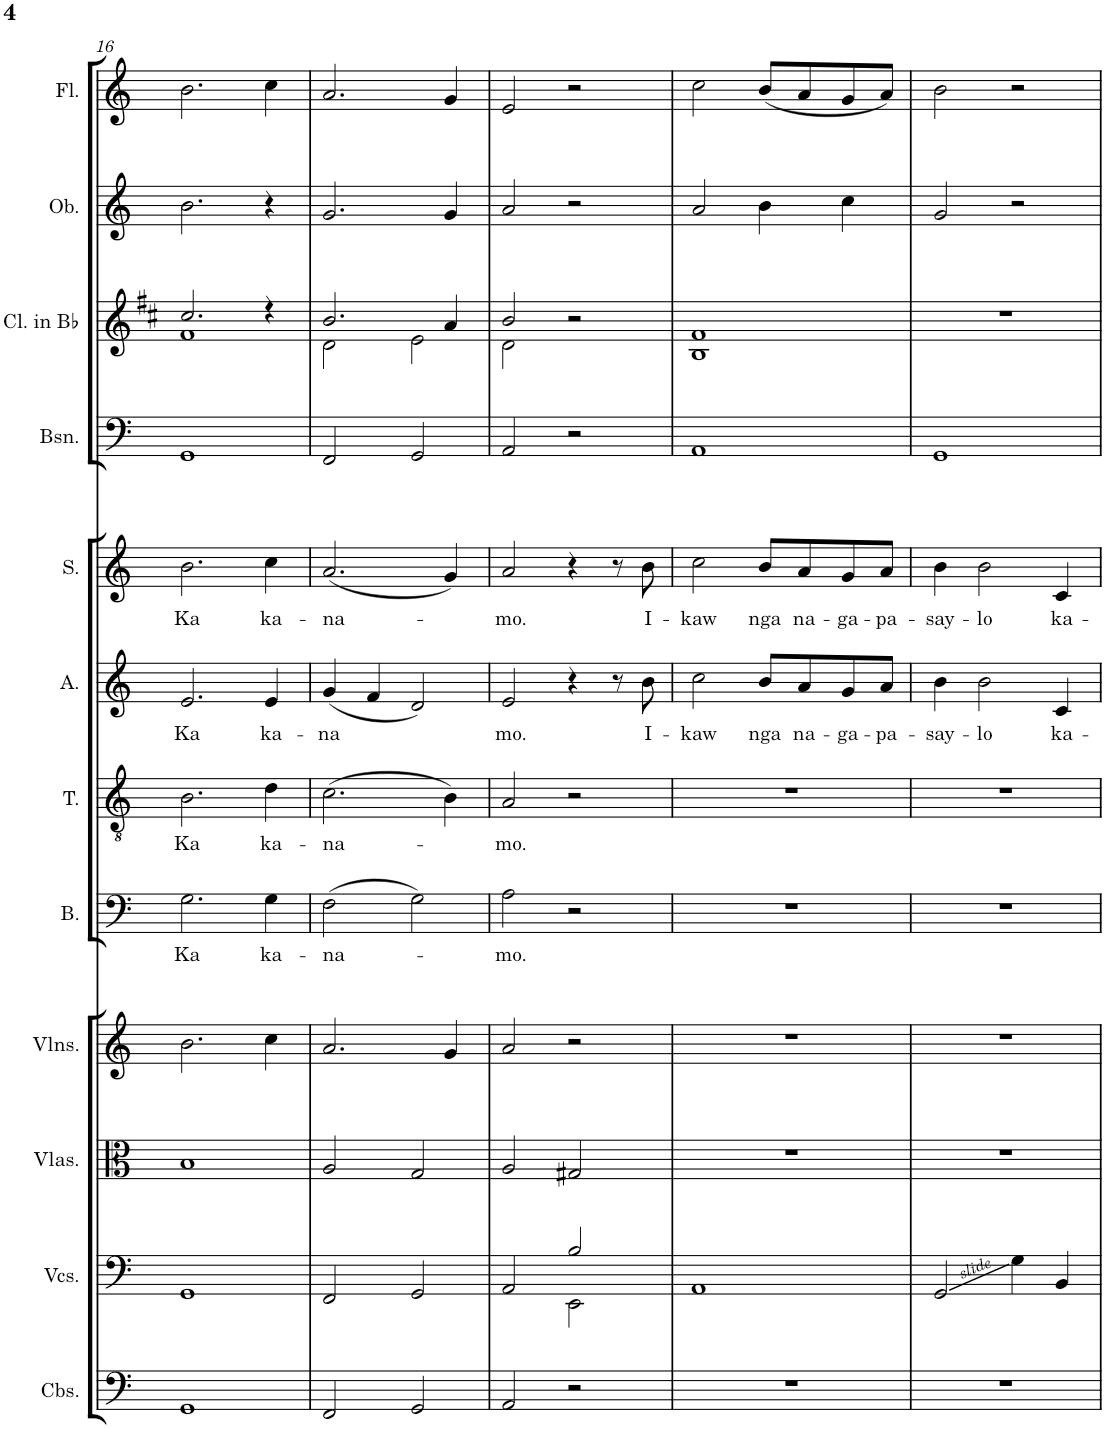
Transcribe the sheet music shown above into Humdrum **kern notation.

**kern	**kern	**kern	**kern	**kern	**text	**kern	**text	**kern	**text	**kern	**text	**kern	**kern	**kern	**kern
*part12	*part11	*part10	*part9	*part8	*part8	*part7	*part7	*part6	*part6	*part5	*part5	*part4	*part3	*part2	*part1
*staff12	*staff11	*staff10	*staff9	*staff8	*staff8	*staff7	*staff7	*staff6	*staff6	*staff5	*staff5	*staff4	*staff3	*staff2	*staff1
*I"Contrabasses	*I"Violoncellos	*I"Violas	*I"Violins	*I"Bass	*	*I"Tenor	*	*I"Alto	*	*I"Soprano	*	*I"Bassoon	*I"Clarinet in Bb	*I"Oboe	*I"Flute
*I'Cbs.	*I'Vcs.	*I'Vlas.	*I'Vlns.	*I'B.	*	*I'T.	*	*I'A.	*	*I'S.	*	*I'Bsn.	*I'Cl. in Bb	*I'Ob.	*I'Fl.
!!LO:PB:g=z
*clefF4	*clefF4	*clefC3	*clefG2	*clefF4	*	*clefGv2	*	*clefG2	*	*clefG2	*	*clefF4	*clefG2	*clefG2	*clefG2
*Trd7c12	*	*	*	*	*	*	*	*	*	*	*	*	*Trd1c2	*	*
*k[]	*k[]	*k[]	*k[]	*k[]	*	*k[]	*	*k[]	*	*k[]	*	*k[]	*k[f#c#]	*k[]	*k[]
*M4/4	*M4/4	*M4/4	*M4/4	*M4/4	*	*M4/4	*	*M4/4	*	*M4/4	*	*M4/4	*M4/4	*M4/4	*M4/4
=16	=16	=16	=16	=16	=16	=16	=16	=16	=16	=16	=16	=16	=16	=16	=16
!	!	!	!	!	!LO:LY:b	!	!LO:LY:b	!	!LO:LY:b	!	!LO:LY:b	!	!	!	!
*	*	*	*	*	*	*	*	*	*	*	*	*	*^	*	*
1GG	1GG	1B	2.b\	2.G\	Ka	2.B\	Ka	2.e/	Ka	2.b\	Ka	1GG	2.cc#/	1f#	2.b\	2.b\
!	!	!	!	!	!LO:LY:b	!	!LO:LY:b	!	!LO:LY:b	!	!LO:LY:b	!	!	!	!	!
.	.	.	4cc\	4G\	ka-	4d\	ka-	4e/	ka-	4cc\	ka-	.	4r	.	4r	4cc\
=17	=17	=17	=17	=17	=17	=17	=17	=17	=17	=17	=17	=17	=17	=17	=17	=17
!	!	!	!	!	!LO:LY:b	!	!LO:LY:b	!	!LO:LY:b	!	!LO:LY:b	!	!	!	!	!
2FF/	2FF/	2A/	2.a/	(2F\	-na-	(2.c\	-na-	(4g/	-na	(2.a/	-na-	2FF/	2.b/	2d\	2.g/	2.a/
.	.	.	.	.	.	.	.	4f/	.	.	.	.	.	.	.	.
2GG/	2GG/	2G/	.	2G\)	.	.	.	2d/)	.	.	.	2GG/	.	2e\	.	.
.	.	.	4g/	.	.	4B\)	.	.	.	4g/)	.	.	4a/	.	4g/	4g/
=18	=18	=18	=18	=18	=18	=18	=18	=18	=18	=18	=18	=18	=18	=18	=18	=18
*	*^	*	*	*	*	*	*	*	*	*	*	*	*	*	*	*
!	!	!	!	!	!	!LO:LY:b	!	!LO:LY:b	!	!LO:LY:b	!	!LO:LY:b	!	!	!	!	!
2AA/	2AA/	2ryy	2A/	2a/	2A\	-mo.	2A/	-mo.	2e/	-mo.	2a/	-mo.	2AA/	2b/	2d\	2a/	2e/
2r	2B/	2EE\	2G#X/	2r	2r	.	2r	.	4r	.	4r	.	2r	2r	2ryy	2r	2r
.	.	.	.	.	.	.	.	.	8r	.	8r	.	.	.	.	.	.
!	!	!	!	!	!	!	!	!	!	!LO:LY:b	!	!LO:LY:b	!	!	!	!	!
.	.	.	.	.	.	.	.	.	8b\	I-	8b\	I-	.	.	.	.	.
*	*v	*v	*	*	*	*	*	*	*	*	*	*	*	*	*	*	*
=19	=19	=19	=19	=19	=19	=19	=19	=19	=19	=19	=19	=19	=19	=19	=19	=19
!	!	!	!	!	!	!	!	!	!LO:LY:b	!	!LO:LY:b	!	!	!	!	!
1r	1AA	1r	1r	1r	.	1r	.	2cc\	-kaw	2cc\	-kaw	1AA	1f#	1B	2a/	2cc\
!	!	!	!	!	!	!	!	!	!LO:LY:b	!	!LO:LY:b	!	!	!	!	!
.	.	.	.	.	.	.	.	8b/L	nga	8b/L	nga	.	.	.	4b\	(8b/L
!	!	!	!	!	!	!	!	!	!LO:LY:b	!	!LO:LY:b	!	!	!	!	!
.	.	.	.	.	.	.	.	8a/	na-	8a/	na-	.	.	.	.	8a/
!	!	!	!	!	!	!	!	!	!LO:LY:b	!	!LO:LY:b	!	!	!	!	!
.	.	.	.	.	.	.	.	8g/	-ga-	8g/	-ga-	.	.	.	4cc\	8g/
!	!	!	!	!	!	!	!	!	!LO:LY:b	!	!LO:LY:b	!	!	!	!	!
.	.	.	.	.	.	.	.	8a/J	-pa-	8a/J	-pa-	.	.	.	.	8a/J)
*	*	*	*	*	*	*	*	*	*	*	*	*	*v	*v	*	*
=20	=20	=20	=20	=20	=20	=20	=20	=20	=20	=20	=20	=20	=20	=20	=20
!	!	!	!	!	!	!	!	!	!LO:LY:b	!	!LO:LY:b	!	!	!	!
1r	2GG/	1r	1r	1r	.	1r	.	4b\	-say-	4b\	-say-	1GG	1r	2g/	2b\
!	!	!	!	!	!	!	!	!	!LO:LY:b	!	!LO:LY:b	!	!	!	!
.	.	.	.	.	.	.	.	2b\	-lo	2b\	-lo	.	.	.	.
.	4G\	.	.	.	.	.	.	.	.	.	.	.	.	2r	2r
!	!	!	!	!	!	!	!	!	!LO:LY:b	!	!LO:LY:b	!	!	!	!
.	4BB/	.	.	.	.	.	.	4c/	ka-	4c/	ka-	.	.	.	.
=	=	=	=	=	=	=	=	=	=	=	=	=	=	=	=
*-	*-	*-	*-	*-	*-	*-	*-	*-	*-	*-	*-	*-	*-	*-	*-
